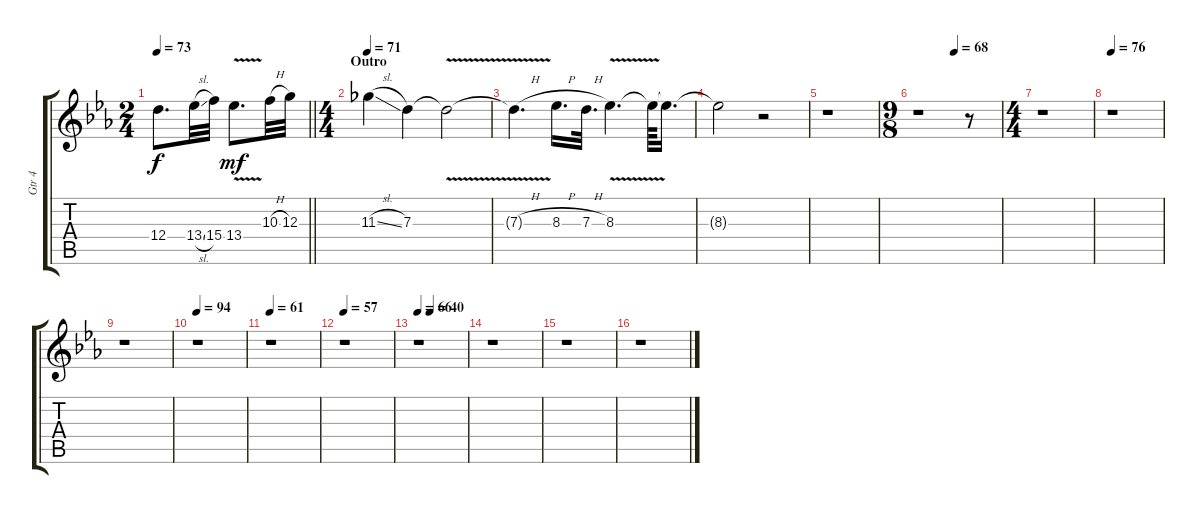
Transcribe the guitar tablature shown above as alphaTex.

\track ("Gtr 4" "Gtr 4") {instrument distortionguitar}
\staff {score tabs}
\tuning (E4 B3 G3 D3 A2 E2) {hide}
\ts (2 4)
\tempo 73
\clef g2
\barLineRight lightlight
\ks eb
12.4.8{d dy f} 13.4{sl}.32 15.4.32 13.4{v}.8{d dy mf} 10.3{h}.32 12.3.32 |
\ts (4 4)
\section ("" "Outro")
\tempo 71
11.3{sl}.4 7.3.4 7.3{v t}.2 |
7.3{h t}.4{d volume 1} 8.3{h}.16{d} 7.3{h}.32{d} 8.3{v}.4{d} 8.3{t}.64 8.3{t}.16{d} |
8.3{t}.2 r.2 |
r.1 |
\ts (9 8)
\tempo (68 0.4444444444444444)
r.1 r.8 |
\ts (4 4)
r.1 |
\tempo 76
r.1 |
r.1 |
\tempo 94
r.1 |
\tempo 61
r.1 |
\tempo 57
r.1 |
\tempo 66
\tempo (40 0.25)
r.1 |
r.1 |
r.1 |
r.1
